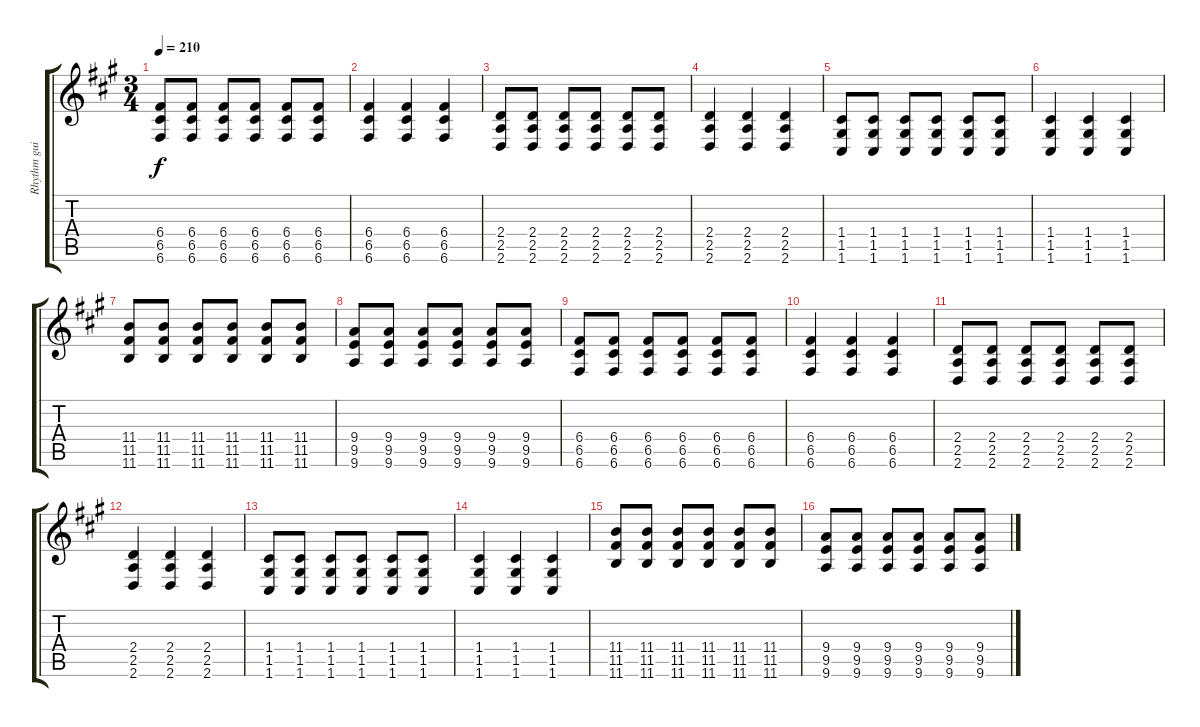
\track ("Rhythm guitar" "Rhythm gui") {instrument distortionguitar}
\staff {score tabs}
\tuning (D4 A3 F3 C3 G2 C2) {hide}
\ts (3 4)
\tempo 210
\clef g2
\ks a
(6.4 6.5 6.6).8{dy f} (6.4 6.5 6.6).8 (6.4 6.5 6.6).8 (6.4 6.5 6.6).8 (6.4 6.5 6.6).8 (6.4 6.5 6.6).8 |
(6.4 6.5 6.6).4 (6.4 6.5 6.6).4 (6.4 6.5 6.6).4 |
(2.4 2.5 2.6).8 (2.4 2.5 2.6).8 (2.4 2.5 2.6).8 (2.4 2.5 2.6).8 (2.4 2.5 2.6).8 (2.4 2.5 2.6).8 |
(2.4 2.5 2.6).4 (2.4 2.5 2.6).4 (2.4 2.5 2.6).4 |
(1.4 1.5 1.6).8 (1.4 1.5 1.6).8 (1.4 1.5 1.6).8 (1.4 1.5 1.6).8 (1.4 1.5 1.6).8 (1.4 1.5 1.6).8 |
(1.4 1.5 1.6).4 (1.4 1.5 1.6).4 (1.4 1.5 1.6).4 |
(11.4 11.5 11.6).8 (11.4 11.5 11.6).8 (11.4 11.5 11.6).8 (11.4 11.5 11.6).8 (11.4 11.5 11.6).8 (11.4 11.5 11.6).8 |
(9.4 9.5 9.6).8 (9.4 9.5 9.6).8 (9.4 9.5 9.6).8 (9.4 9.5 9.6).8 (9.4 9.5 9.6).8 (9.4 9.5 9.6).8 |
(6.4 6.5 6.6).8 (6.4 6.5 6.6).8 (6.4 6.5 6.6).8 (6.4 6.5 6.6).8 (6.4 6.5 6.6).8 (6.4 6.5 6.6).8 |
(6.4 6.5 6.6).4 (6.4 6.5 6.6).4 (6.4 6.5 6.6).4 |
(2.4 2.5 2.6).8 (2.4 2.5 2.6).8 (2.4 2.5 2.6).8 (2.4 2.5 2.6).8 (2.4 2.5 2.6).8 (2.4 2.5 2.6).8 |
(2.4 2.5 2.6).4 (2.4 2.5 2.6).4 (2.4 2.5 2.6).4 |
(1.4 1.5 1.6).8 (1.4 1.5 1.6).8 (1.4 1.5 1.6).8 (1.4 1.5 1.6).8 (1.4 1.5 1.6).8 (1.4 1.5 1.6).8 |
(1.4 1.5 1.6).4 (1.4 1.5 1.6).4 (1.4 1.5 1.6).4 |
(11.4 11.5 11.6).8 (11.4 11.5 11.6).8 (11.4 11.5 11.6).8 (11.4 11.5 11.6).8 (11.4 11.5 11.6).8 (11.4 11.5 11.6).8 |
(9.4 9.5 9.6).8 (9.4 9.5 9.6).8 (9.4 9.5 9.6).8 (9.4 9.5 9.6).8 (9.4 9.5 9.6).8 (9.4 9.5 9.6).8
